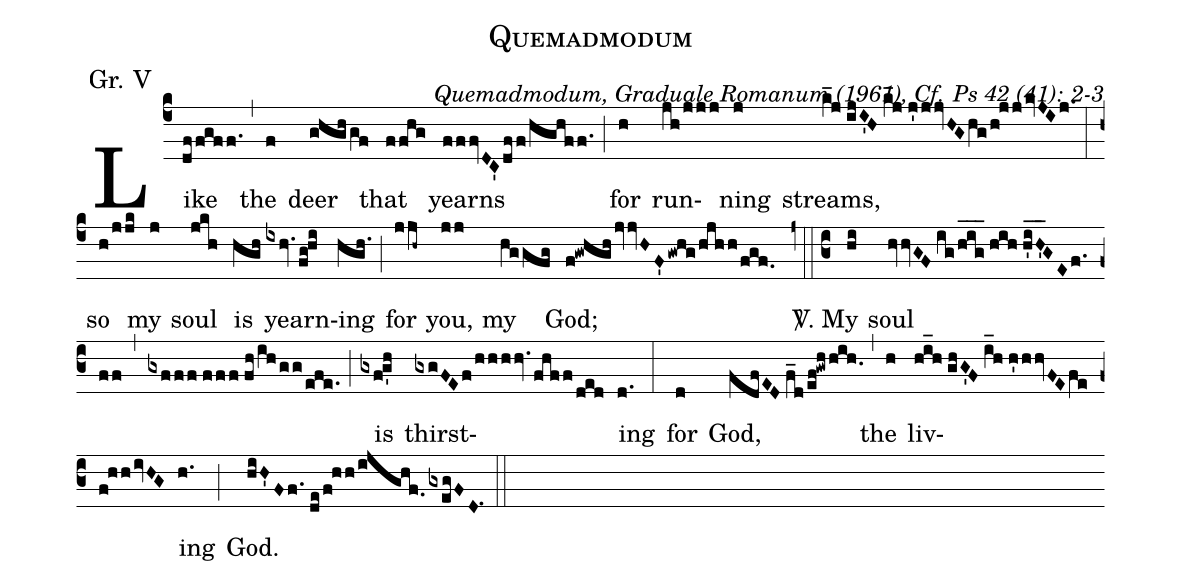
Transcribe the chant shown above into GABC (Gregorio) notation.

name: Quemadmodum;
office-part: Graduale;
mode: 5;
commentary: Quemadmodum, Graduale Romanum (1961), Cf. Ps 42 (41): 2-3;
annotation: Gr. V;
%%
(c4)Like(dffgff.) (,) the(f) deer(ghgh/gf) that(ffhg) yearns(fffvDC'dff/hghf/f.) (;)
for(h) run(jh/jjj)ning(j) streams,(k_j//ijI'H//k_j//j'jjvHGhg/h!jjkvJIj.) (:)
so(h/jjk) my(j) soul(jkh) is(hgh) yearn(ixhv.fg!hi)ing(hgh.) (;)
for(jjh~) you,(jj) my(hggfg) God;(f!gwhghjvvHF'gwhg/hjhh/fgf.) (z0::c3) <sp>V/</sp>. My(hi) soul(hvvGF//ig/h_i_g_//hih//h'i_H'_GEf.ff,gxfff//fff//fh/ihgg/efe.) (;) is(gxfg'h) thirst(gxgFEf/hhhhv.fhff/ded)ing(d.) (:)
for(d) God,(fdfED//f_d/ef!gwhhih.) (,) the(h) liv(hi_h//ghG'F//i_h//h'hhvFEfe/f!hhivHG)ing(h.) (;) God.(hiH'Ff.//de/f!hh/ijghf.0gxegFD.1) (::)
